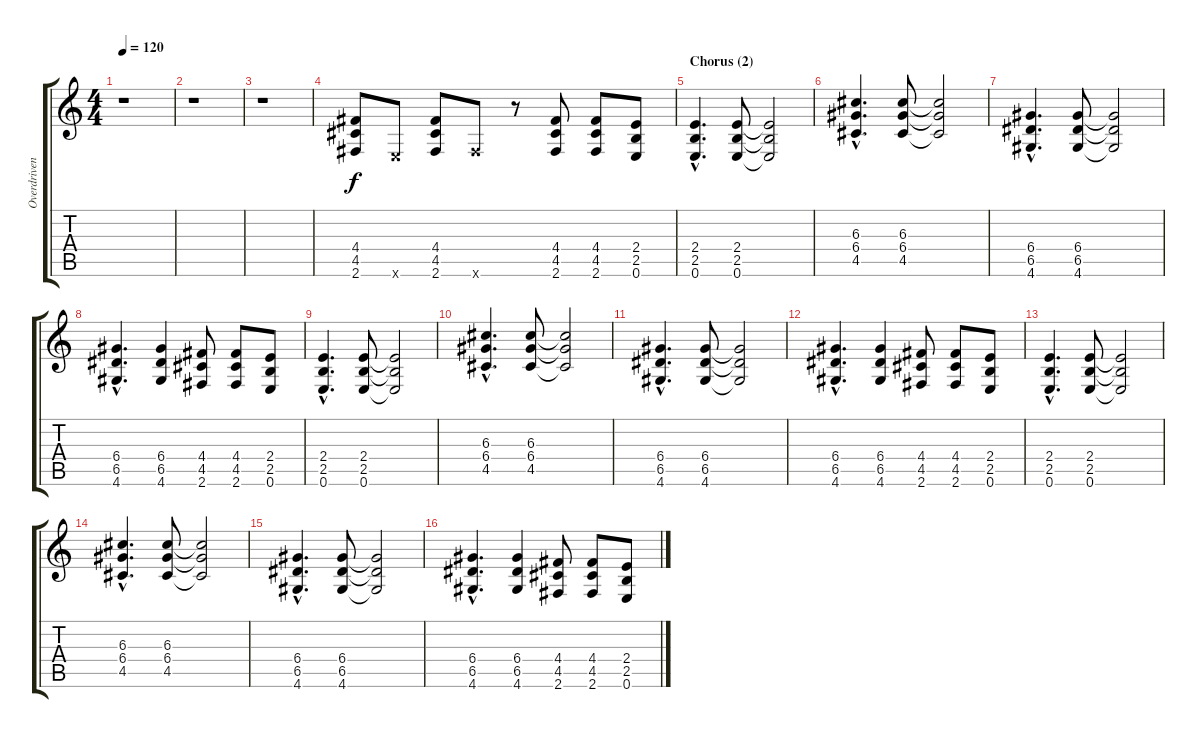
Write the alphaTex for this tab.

\track ("Overdriven Guitar" "Overdriven") {instrument overdrivenguitar}
\staff {score tabs}
\tuning (E4 B3 G3 D3 A2 E2) {hide}
\ts (4 4)
\tempo 120
\clef g2
\ks c
r.1{dy f} |
r.1 |
r.1 |
(4.4 4.5 2.6).8 0.6{x}.8 (4.4 4.5 2.6).8 2.6{x}.8 r.8 (4.4 4.5 2.6).8 (4.4 4.5 2.6).8 (2.4 2.5 0.6).8 |
\section ("" "Chorus (2)")
(2.4{hac} 2.5{hac} 0.6{hac}).4{d} (2.4 2.5 0.6).8 (2.4{t} 2.5{t} 0.6{t}).2 |
(6.3{hac} 6.4{hac} 4.5{hac}).4{d} (6.3 6.4 4.5).8 (6.3{t} 6.4{t} 4.5{t}).2 |
(6.4{hac} 6.5{hac} 4.6{hac}).4{d} (6.4 6.5 4.6).8 (6.4{t} 6.5{t} 4.6{t}).2 |
(6.4{hac} 6.5{hac} 4.6{hac}).4{d} (6.4 6.5 4.6).4 (4.4 4.5 2.6).8 (4.4 4.5 2.6).8 (2.4 2.5 0.6).8 |
(2.4{hac} 2.5{hac} 0.6{hac}).4{d} (2.4 2.5 0.6).8 (2.4{t} 2.5{t} 0.6{t}).2 |
(6.3{hac} 6.4{hac} 4.5{hac}).4{d} (6.3 6.4 4.5).8 (6.3{t} 6.4{t} 4.5{t}).2 |
(6.4{hac} 6.5{hac} 4.6{hac}).4{d} (6.4 6.5 4.6).8 (6.4{t} 6.5{t} 4.6{t}).2 |
(6.4{hac} 6.5{hac} 4.6{hac}).4{d} (6.4 6.5 4.6).4 (4.4 4.5 2.6).8 (4.4 4.5 2.6).8 (2.4 2.5 0.6).8 |
(2.4{hac} 2.5{hac} 0.6{hac}).4{d} (2.4 2.5 0.6).8 (2.4{t} 2.5{t} 0.6{t}).2 |
(6.3{hac} 6.4{hac} 4.5{hac}).4{d} (6.3 6.4 4.5).8 (6.3{t} 6.4{t} 4.5{t}).2 |
(6.4{hac} 6.5{hac} 4.6{hac}).4{d} (6.4 6.5 4.6).8 (6.4{t} 6.5{t} 4.6{t}).2 |
(6.4{hac} 6.5{hac} 4.6{hac}).4{d} (6.4 6.5 4.6).4 (4.4 4.5 2.6).8 (4.4 4.5 2.6).8 (2.4 2.5 0.6).8
